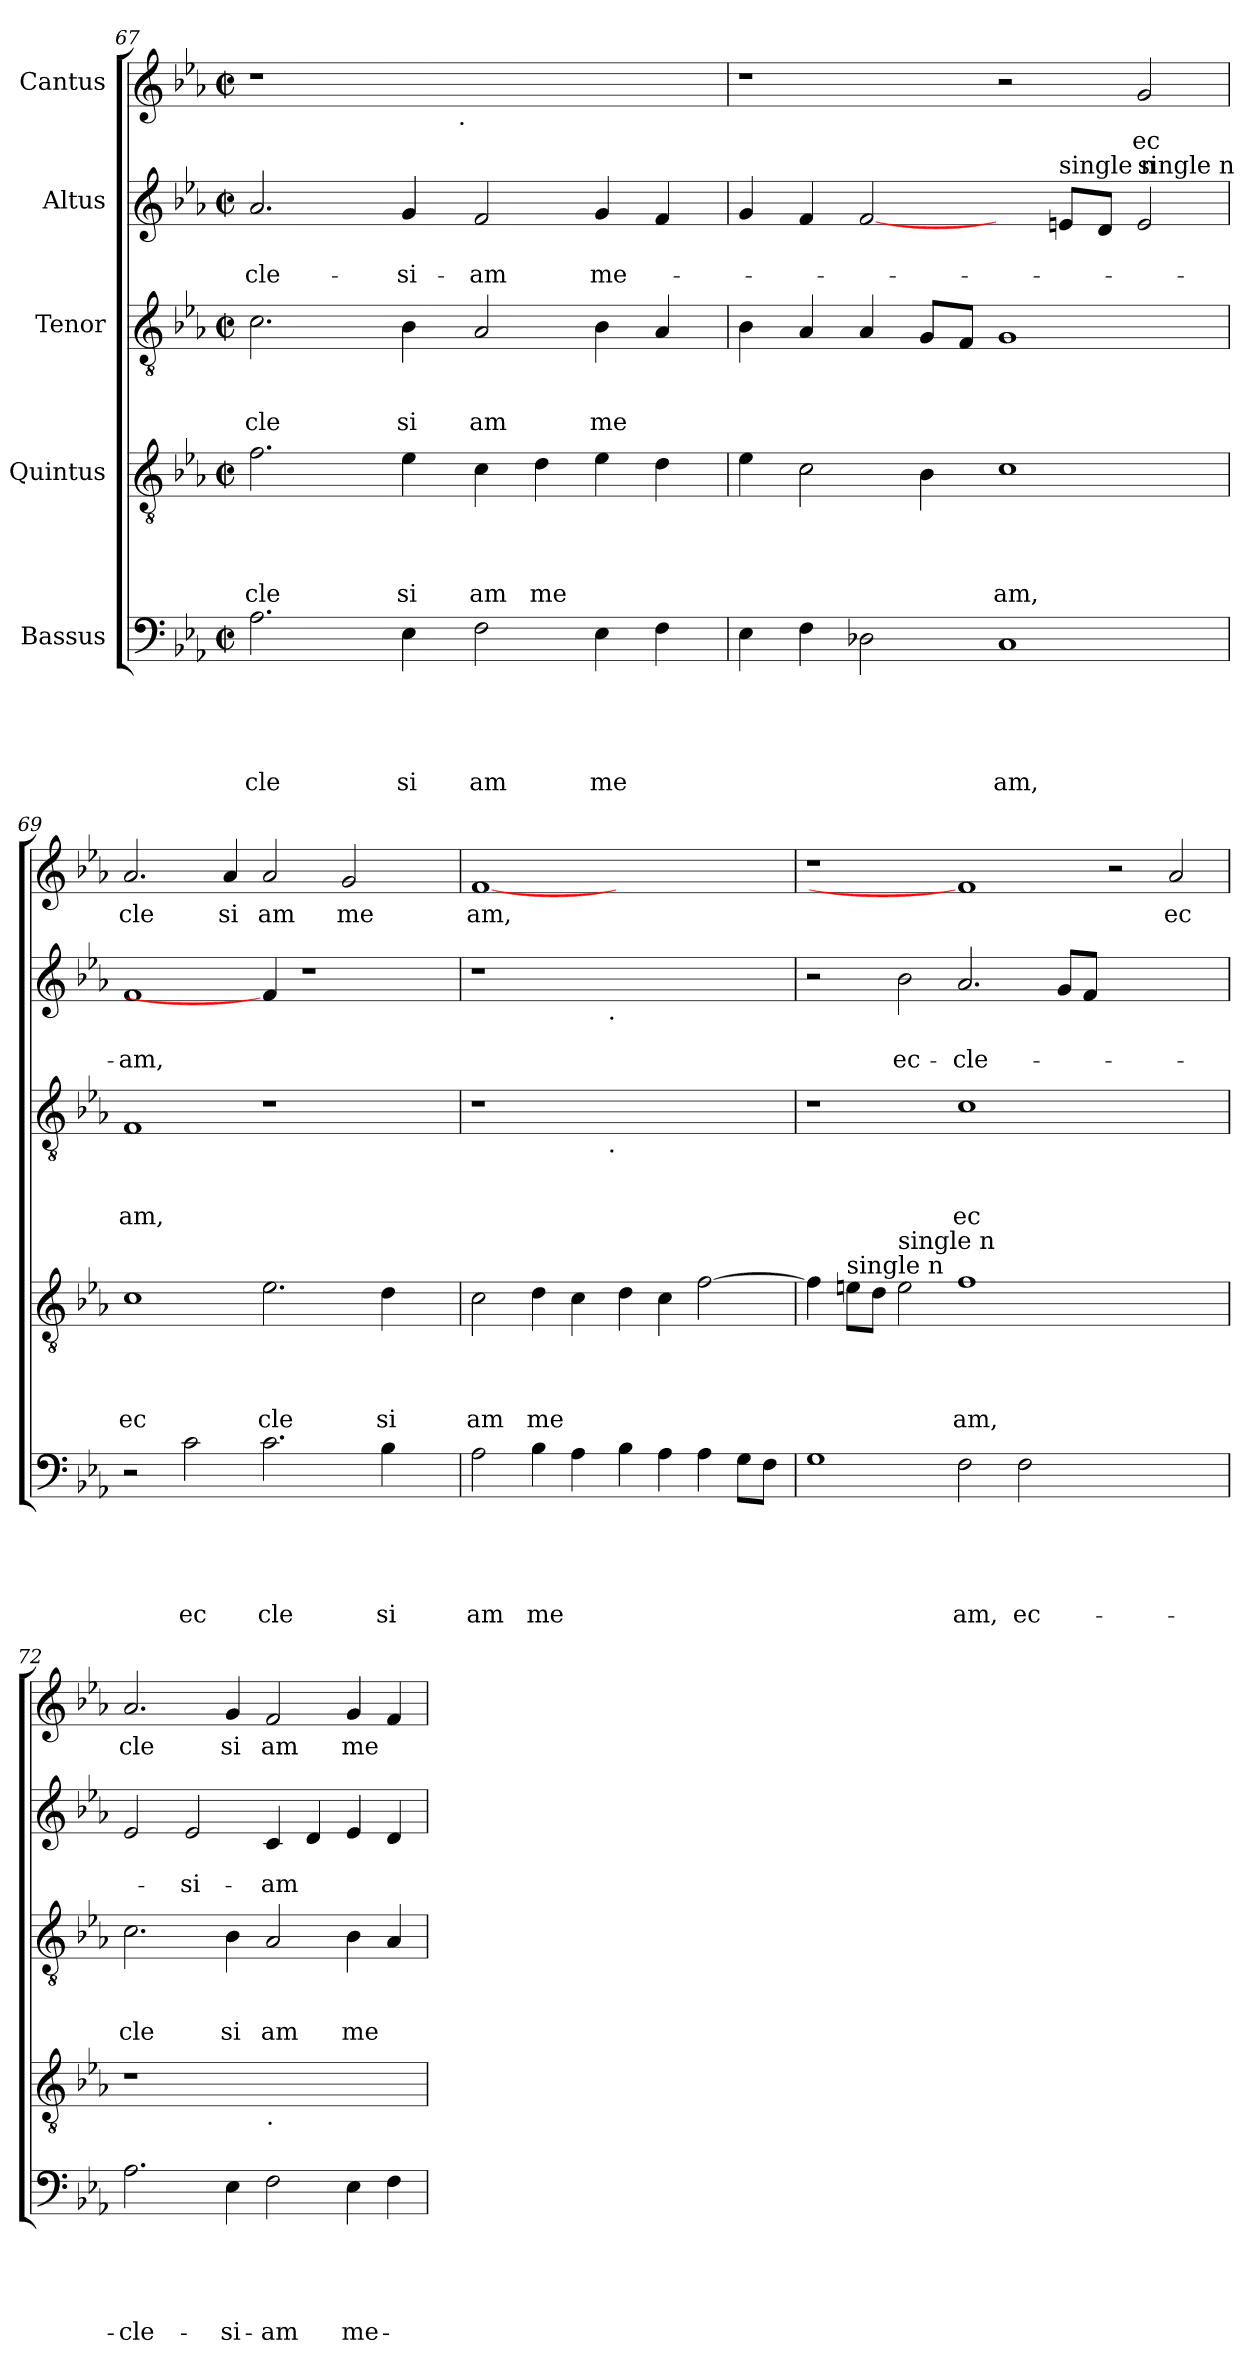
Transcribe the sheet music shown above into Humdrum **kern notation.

**kern	**text	**text	**text	**text	**text	**kern	**text	**text	**text	**text	**kern	**text	**text	**text	**kern	**text	**text	**kern	**text
*part5	*part5	*part5	*part5	*part5	*part5	*part4	*part4	*part4	*part4	*part4	*part3	*part3	*part3	*part3	*part2	*part2	*part2	*part1	*part1
*staff5	*staff5	*staff5	*staff5	*staff5	*staff5	*staff4	*staff4	*staff4	*staff4	*staff4	*staff3	*staff3	*staff3	*staff3	*staff2	*staff2	*staff2	*staff1	*staff1
*I"Bassus	*	*	*	*	*	*I"Quintus	*	*	*	*	*I"Tenor	*	*	*	*I"Altus	*	*	*I"Cantus	*
!!LO:LB:g=z
*clefF4	*	*	*	*	*	*clefGv2	*	*	*	*	*clefGv2	*	*	*	*clefG2	*	*	*clefG2	*
*k[b-e-a-]	*	*	*	*	*	*k[b-e-a-]	*	*	*	*	*k[b-e-a-]	*	*	*	*k[b-e-a-]	*	*	*k[b-e-a-]	*
*E-:	*	*	*	*	*	*E-:	*	*	*	*	*E-:	*	*	*	*E-:	*	*	*E-:	*
*M2/2	*	*	*	*	*	*M2/2	*	*	*	*	*M2/2	*	*	*	*M2/2	*	*	*M2/2	*
*met(c|)	*	*	*	*	*	*met(c|)	*	*	*	*	*met(c|)	*	*	*	*met(c|)	*	*	*met(c|)	*
=67	=67	=67	=67	=67	=67	=67	=67	=67	=67	=67	=67	=67	=67	=67	=67	=67	=67	=67	=67
!	!	!	!	!	!LO:LY:b	!	!	!	!	!LO:LY:b	!	!	!	!LO:LY:b	!	!	!LO:LY:b	!	!
*	*	*	*	*	*	*	*	*	*	*	*	*	*	*	*	*	*	*^	*
2.A-\	.	.	.	.	cle	2.f\	.	.	.	cle	2.c\	.	.	cle	2.a-/	.	cle-	1r	2ryy	.
.	.	.	.	.	.	.	.	.	.	.	.	.	.	.	.	.	.	.	4...ryy	.
!	!	!	!	!	!LO:LY:b	!	!	!	!	!LO:LY:b	!	!	!	!LO:LY:b	!	!	!LO:LY:b	!	!	!
4E-\	.	.	.	.	si	4e-\	.	.	.	si	4B-\	.	.	si	4g/	.	-si-	.	.	.
!	!	!	!	!	!	!	!	!	!	!	!	!	!	!	!	!	!	!	!LO:TX:b:t=.	!
.	.	.	.	.	.	.	.	.	.	.	.	.	.	.	.	.	.	.	1ryy	.
!	!	!	!	!	!LO:LY:b	!	!	!	!	!LO:LY:b	!	!	!	!LO:LY:b	!	!	!LO:LY:b	!	!	!
2F\	.	.	.	.	am	4c\	.	.	.	am	2A-/	.	.	am	2f/	.	-am	1ryy	.	.
!	!	!	!	!	!	!	!	!	!	!LO:LY:b	!	!	!	!	!	!	!	!	!	!
.	.	.	.	.	.	4d\	.	.	.	me	.	.	.	.	.	.	.	.	.	.
!	!	!	!	!	!LO:LY:b	!	!	!	!	!	!	!	!	!LO:LY:b	!	!	!LO:LY:b	!	!	!
4E-\	.	.	.	.	me	4e-\	.	.	.	.	4B-\	.	.	me	4g/	.	me-	.	.	.
4F\	.	.	.	.	.	4d\	.	.	.	.	4A-/	.	.	.	4f/	.	.	.	.	.
.	.	.	.	.	.	.	.	.	.	.	.	.	.	.	.	.	.	.	32ryy	.
*	*	*	*	*	*	*	*	*	*	*	*	*	*	*	*	*	*	*v	*v	*
=68	=68	=68	=68	=68	=68	=68	=68	=68	=68	=68	=68	=68	=68	=68	=68	=68	=68	=68	=68
4E-\	.	.	.	.	.	4e-\	.	.	.	.	4B-\	.	.	.	4g/	.	.	1r	.
4F\	.	.	.	.	.	2c\	.	.	.	.	4A-/	.	.	.	4f/	.	.	.	.
2D-X\	.	.	.	.	.	.	.	.	.	.	4A-/	.	.	.	[2f/	.	.	.	.
.	.	.	.	.	.	4B-\	.	.	.	.	8G/L	.	.	.	.	.	.	.	.
.	.	.	.	.	.	.	.	.	.	.	8F/J	.	.	.	.	.	.	.	.
!	!	!	!	!	!LO:LY:b	!	!	!	!	!LO:LY:b	!	!	!	!	!	!	!	!	!
1C	.	.	.	.	am,	1c	.	.	.	am,	1G	.	.	.	4ryy	.	.	2r	.
!	!	!	!	!	!	!	!	!	!	!	!	!	!	!	!LO:TX:a:t=single n	!	!	!	!
.	.	.	.	.	.	.	.	.	.	.	.	.	.	.	8e/L	.	.	.	.
.	.	.	.	.	.	.	.	.	.	.	.	.	.	.	8d/J	.	.	.	.
!	!	!	!	!	!	!	!	!	!	!	!	!	!	!	!LO:TX:a:t=single n	!	!	!	!
!	!	!	!	!	!	!	!	!	!	!	!	!	!	!	!	!	!	!	!LO:LY:b
.	.	.	.	.	.	.	.	.	.	.	.	.	.	.	2e/	.	.	2g/	ec
=69	=69	=69	=69	=69	=69	=69	=69	=69	=69	=69	=69	=69	=69	=69	=69	=69	=69	=69	=69
!	!	!	!	!	!	!	!	!	!	!LO:LY:b	!	!	!	!LO:LY:b	!	!	!LO:LY:b	!	!LO:LY:b
2r	.	.	.	.	.	1c	.	.	.	ec	1F	.	.	am,	1f	.	-am,	2.a-/	cle
!	!	!	!	!	!LO:LY:b	!	!	!	!	!	!	!	!	!	!	!	!	!	!
2c\	.	.	.	.	ec	.	.	.	.	.	.	.	.	.	.	.	.	.	.
!	!	!	!	!	!	!	!	!	!	!	!	!	!	!	!	!	!	!	!LO:LY:b
.	.	.	.	.	.	.	.	.	.	.	.	.	.	.	.	.	.	4a-/	si
!	!	!	!	!	!LO:LY:b	!	!	!	!	!LO:LY:b	!	!	!	!	!	!	!	!	!LO:LY:b
2.c\	.	.	.	.	cle	2.e-\	.	.	.	cle	1r	.	.	.	4f/]	.	.	2a-/	am
.	.	.	.	.	.	.	.	.	.	.	.	.	.	.	1r	.	.	.	.
!	!	!	!	!	!	!	!	!	!	!	!	!	!	!	!	!	!	!	!LO:LY:b
.	.	.	.	.	.	.	.	.	.	.	.	.	.	.	.	.	.	2g/	me
!	!	!	!	!	!LO:LY:b	!	!	!	!	!LO:LY:b	!	!	!	!	!	!	!	!	!
4B-\	.	.	.	.	si	4d\	.	.	.	si	.	.	.	.	.	.	.	.	.
4ryy	.	.	.	.	.	4ryy	.	.	.	.	4ryy	.	.	.	.	.	.	4ryy	.
=70	=70	=70	=70	=70	=70	=70	=70	=70	=70	=70	=70	=70	=70	=70	=70	=70	=70	=70	=70
!	!	!	!	!	!LO:LY:b	!	!	!	!	!LO:LY:b	!	!	!	!	!	!	!	!	!LO:LY:b
*	*	*	*	*	*	*	*	*	*	*	*^	*	*	*	*^	*	*	*	*
2A-\	.	.	.	.	am	2c\	.	.	.	am	1r	2ryy	.	.	.	1r	2ryy	.	.	[1f	am,
!	!	!	!	!	!LO:LY:b	!	!	!	!	!LO:LY:b	!	!	!	!	!	!	!	!	!	!	!
4B-\	.	.	.	.	me	4d\	.	.	.	me	.	4...ryy	.	.	.	.	4...ryy	.	.	.	.
4A-\	.	.	.	.	.	4c\	.	.	.	.	.	.	.	.	.	.	.	.	.	.	.
!	!	!	!	!	!	!	!	!	!	!	!	!	!	!	!	!	!LO:TX:b:t=.	!	!	!	!
!	!	!	!	!	!	!	!	!	!	!	!	!LO:TX:b:t=.	!	!	!	!	!	!	!	!	!
.	.	.	.	.	.	.	.	.	.	.	.	1ryy	.	.	.	.	1ryy	.	.	.	.
4B-\	.	.	.	.	.	4d\	.	.	.	.	1ryy	.	.	.	.	1ryy	.	.	.	1ryy	.
4A-\	.	.	.	.	.	4c\	.	.	.	.	.	.	.	.	.	.	.	.	.	.	.
4A-\	.	.	.	.	.	[<2f\	.	.	.	.	.	.	.	.	.	.	.	.	.	.	.
8G\L	.	.	.	.	.	.	.	.	.	.	.	.	.	.	.	.	.	.	.	.	.
8F\J	.	.	.	.	.	.	.	.	.	.	.	.	.	.	.	.	.	.	.	.	.
.	.	.	.	.	.	.	.	.	.	.	.	32ryy	.	.	.	.	32ryy	.	.	.	.
*	*	*	*	*	*	*	*	*	*	*	*v	*v	*	*	*	*	*	*	*	*	*
*	*	*	*	*	*	*	*	*	*	*	*	*	*	*	*v	*v	*	*	*	*
!!LO:PB:g=z
=71	=71	=71	=71	=71	=71	=71	=71	=71	=71	=71	=71	=71	=71	=71	=71	=71	=71	=71	=71
1G	.	.	.	.	.	4f\]	.	.	.	.	1r	.	.	.	2r	.	.	1r	.
!	!	!	!	!	!	!LO:TX:a:t=single n	!	!	!	!	!	!	!	!	!	!	!	!	!
.	.	.	.	.	.	8e\L	.	.	.	.	.	.	.	.	.	.	.	.	.
.	.	.	.	.	.	8d\J	.	.	.	.	.	.	.	.	.	.	.	.	.
!	!	!	!	!	!	!LO:TX:a:t=single n	!	!	!	!	!	!	!	!	!	!	!	!	!
!	!	!	!	!	!	!	!	!	!	!	!	!	!	!	!	!	!LO:LY:b	!	!
.	.	.	.	.	.	2e\	.	.	.	.	.	.	.	.	2b-\	.	ec-	.	.
!	!	!	!	!	!LO:LY:b	!	!	!	!	!LO:LY:b	!	!	!	!LO:LY:b	!	!	!LO:LY:b	!	!
2F\	.	.	.	.	am,	1f	.	.	.	am,	1c	.	.	ec	2.a-/	.	-cle-	1f]	.
!	!	!	!	!	!LO:LY:b	!	!	!	!	!	!	!	!	!	!	!	!	!	!
2F\	.	.	.	.	ec-	.	.	.	.	.	.	.	.	.	.	.	.	.	.
.	.	.	.	.	.	.	.	.	.	.	.	.	.	.	8g/L	.	.	.	.
.	.	.	.	.	.	.	.	.	.	.	.	.	.	.	8f/J	.	.	.	.
1ryy	.	.	.	.	.	1ryy	.	.	.	.	1ryy	.	.	.	1ryy	.	.	2r	.
!	!	!	!	!	!	!	!	!	!	!	!	!	!	!	!	!	!	!	!LO:LY:b
.	.	.	.	.	.	.	.	.	.	.	.	.	.	.	.	.	.	2a-/	ec
=72	=72	=72	=72	=72	=72	=72	=72	=72	=72	=72	=72	=72	=72	=72	=72	=72	=72	=72	=72
!	!	!	!	!	!LO:LY:b	!	!	!	!	!	!	!	!	!LO:LY:b	!	!	!	!	!LO:LY:b
2.A-\	.	.	.	.	-cle-	1r	.	.	.	.	2.c\	.	.	cle	2e-/	.	.	2.a-/	cle
!	!	!	!	!	!	!	!	!	!	!	!	!	!	!	!	!	!LO:LY:b	!	!
.	.	.	.	.	.	.	.	.	.	.	.	.	.	.	2e-/	.	-si-	.	.
!	!	!	!	!	!LO:LY:b	!	!	!	!	!	!	!	!	!LO:LY:b	!	!	!	!	!LO:LY:b
4E-\	.	.	.	.	-si-	.	.	.	.	.	4B-\	.	.	si	.	.	.	4g/	si
!	!	!	!	!	!	!LO:TX:b:t=.	!	!	!	!	!	!	!	!	!	!	!	!	!
!	!	!	!	!	!LO:LY:b	!	!	!	!	!	!	!	!	!LO:LY:b	!	!	!LO:LY:b	!	!LO:LY:b
2F\	.	.	.	.	-am	1ryy	.	.	.	.	2A-/	.	.	am	4c/	.	-am	2f/	am
.	.	.	.	.	.	.	.	.	.	.	.	.	.	.	4d/	.	.	.	.
!	!	!	!	!	!LO:LY:b	!	!	!	!	!	!	!	!	!LO:LY:b	!	!	!	!	!LO:LY:b
4E-\	.	.	.	.	me-	.	.	.	.	.	4B-\	.	.	me	4e-/	.	.	4g/	me
4F\	.	.	.	.	.	.	.	.	.	.	4A-/	.	.	.	4d/	.	.	4f/	.
=	=	=	=	=	=	=	=	=	=	=	=	=	=	=	=	=	=	=	=
*-	*-	*-	*-	*-	*-	*-	*-	*-	*-	*-	*-	*-	*-	*-	*-	*-	*-	*-	*-
